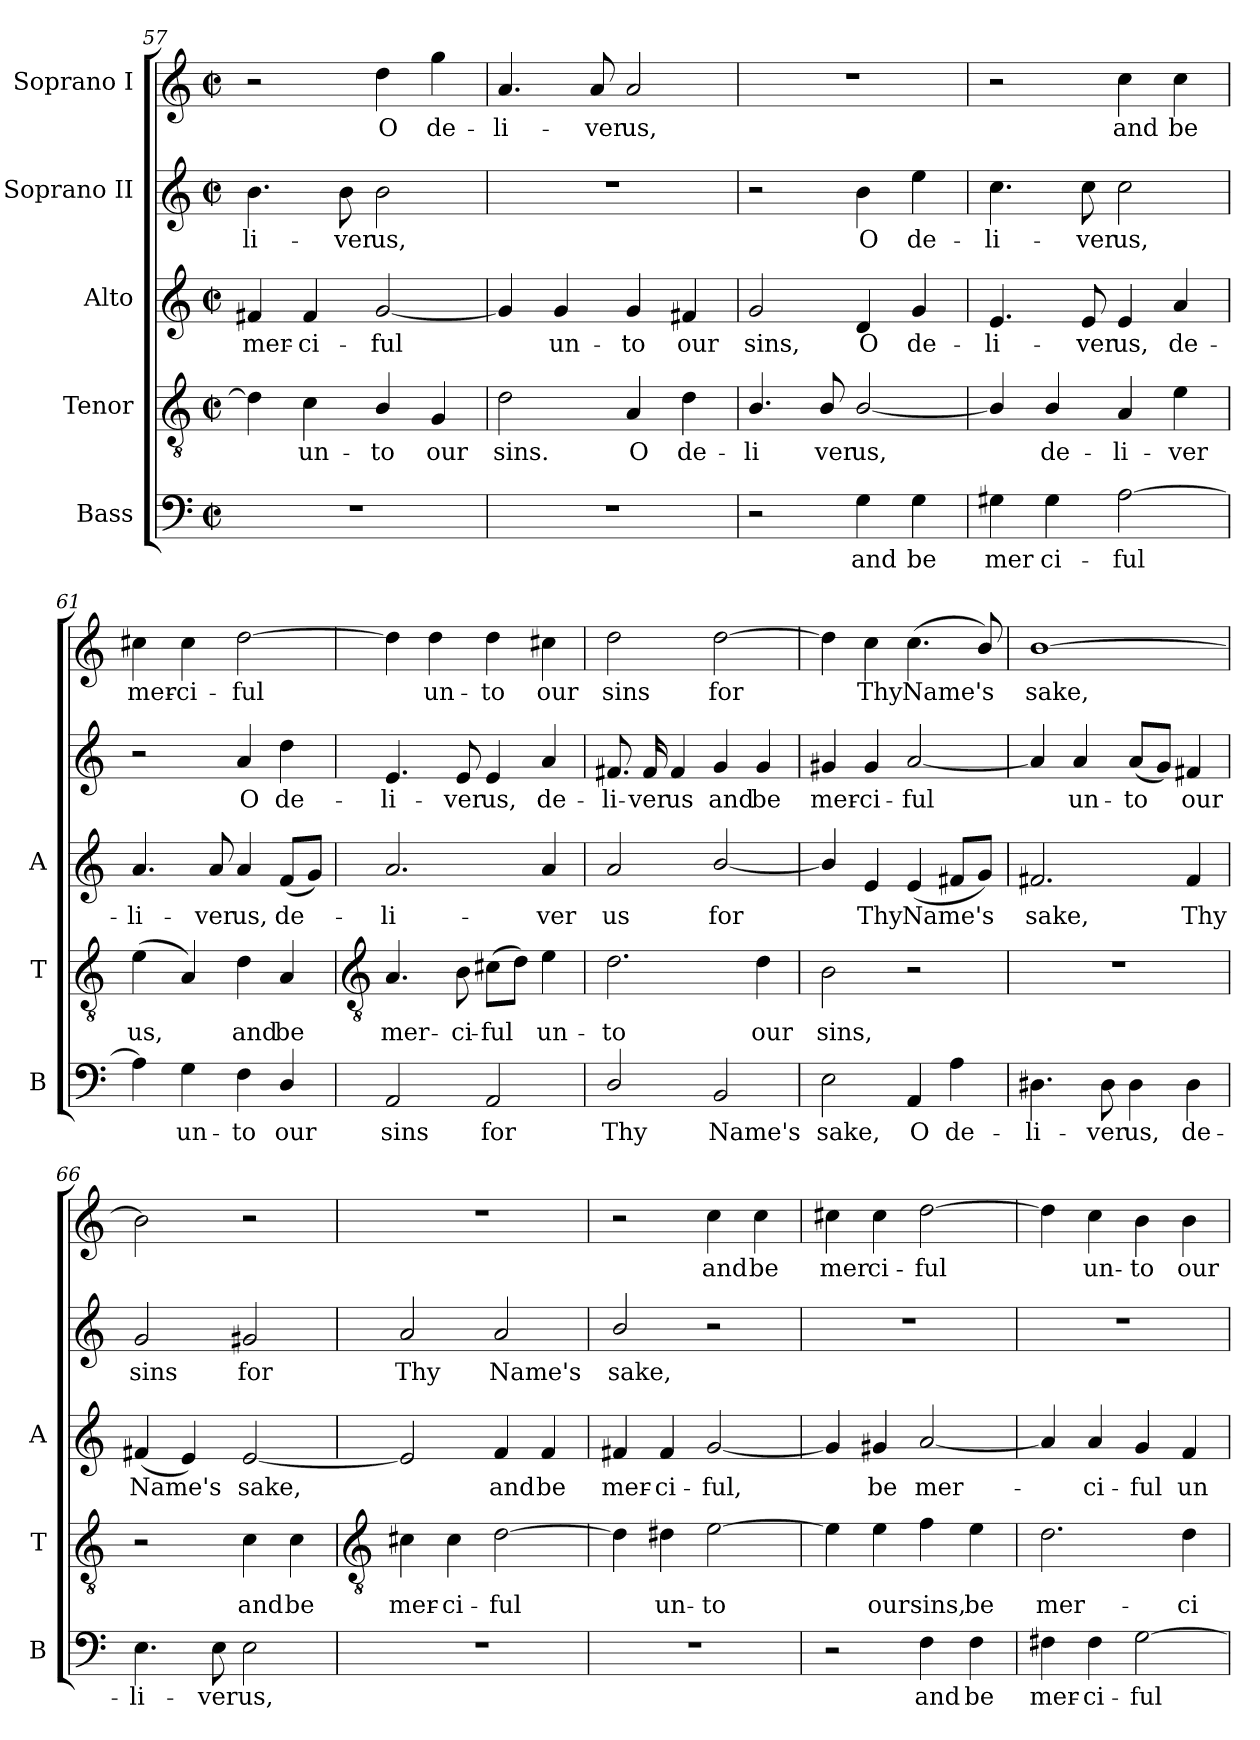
**kern	**text	**kern	**text	**kern	**text	**kern	**text	**kern	**text
*part5	*part5	*part4	*part4	*part3	*part3	*part2	*part2	*part1	*part1
*staff5	*staff5	*staff4	*staff4	*staff3	*staff3	*staff2	*staff2	*staff1	*staff1
*I"Bass	*	*I"Tenor	*	*I"Alto	*	*I"Soprano II	*	*I"Soprano I	*
*I'B	*	*I'T	*	*I'A	*	*	*	*	*
!!LO:LB:g=z
*clefF4	*	*clefGv2	*	*clefG2	*	*clefG2	*	*clefG2	*
*k[]	*	*k[]	*	*k[]	*	*k[]	*	*k[]	*
*C:	*	*C:	*	*C:	*	*C:	*	*C:	*
*M2/2	*	*M2/2	*	*M2/2	*	*M2/2	*	*M2/2	*
*met(c|)	*	*met(c|)	*	*met(c|)	*	*met(c|)	*	*met(c|)	*
=57	=57	=57	=57	=57	=57	=57	=57	=57	=57
!	!	!	!	!	!LO:LY:b	!	!LO:LY:b	!	!
1r	.	4d]	.	4f#X	mer-	4.b	-li-	2r	.
!	!	!	!LO:LY:b	!	!LO:LY:b	!	!	!	!
.	.	4c	un-	4f#	-ci-	.	.	.	.
!	!	!	!	!	!	!	!LO:LY:b	!	!
.	.	.	.	.	.	8b	-ver	.	.
!	!	!	!LO:LY:b	!	!LO:LY:b	!	!LO:LY:b	!	!LO:LY:b
.	.	4B/	-to	[2g	-ful	2b	us,	4dd	O
!	!	!	!LO:LY:b	!	!	!	!	!	!LO:LY:b
.	.	4G	our	.	.	.	.	4gg	de-
=58	=58	=58	=58	=58	=58	=58	=58	=58	=58
!	!	!	!LO:LY:b	!	!	!	!	!	!LO:LY:b
1r	.	2d	sins.	4g]	.	1r	.	4.a	-li-
!	!	!	!	!	!LO:LY:b	!	!	!	!
.	.	.	.	4g	un-	.	.	.	.
!	!	!	!	!	!	!	!	!	!LO:LY:b
.	.	.	.	.	.	.	.	8a	-ver
!	!	!	!LO:LY:b	!	!LO:LY:b	!	!	!	!LO:LY:b
.	.	4A	O	4g	-to	.	.	2a	us,
!	!	!	!LO:LY:b	!	!LO:LY:b	!	!	!	!
.	.	4d	de-	4f#X	our	.	.	.	.
=59	=59	=59	=59	=59	=59	=59	=59	=59	=59
!	!	!	!LO:LY:b	!	!LO:LY:b	!	!	!	!
2r	.	4.B/	-li	2g	sins,	2r	.	1r	.
!	!	!	!LO:LY:b	!	!	!	!	!	!
.	.	8B/	-ver	.	.	.	.	.	.
!	!LO:LY:b	!	!LO:LY:b	!	!LO:LY:b	!	!LO:LY:b	!	!
4G	and	[2B/	us,	4d	O	4b	O	.	.
!	!LO:LY:b	!	!	!	!LO:LY:b	!	!LO:LY:b	!	!
4G	be	.	.	4g	de-	4ee	de-	.	.
=60	=60	=60	=60	=60	=60	=60	=60	=60	=60
!	!LO:LY:b	!	!	!	!LO:LY:b	!	!LO:LY:b	!	!
4G#X	mer	4B/]	.	4.e	-li-	4.cc	-li-	2r	.
!	!LO:LY:b	!	!LO:LY:b	!	!	!	!	!	!
4G#	-ci-	4B/	de-	.	.	.	.	.	.
!	!	!	!	!	!LO:LY:b	!	!LO:LY:b	!	!
.	.	.	.	8e	-ver	8cc	-ver	.	.
!	!LO:LY:b	!	!LO:LY:b	!	!LO:LY:b	!	!LO:LY:b	!	!LO:LY:b
[2A	-ful	4A	-li-	4e	us,	2cc	us,	4cc	and
!	!	!	!LO:LY:b	!	!LO:LY:b	!	!	!	!LO:LY:b
.	.	4e	-ver	4a	de-	.	.	4cc	be
=61	=61	=61	=61	=61	=61	=61	=61	=61	=61
!	!	!	!LO:LY:b	!	!LO:LY:b	!	!	!	!LO:LY:b
4A]	.	(<4e	us,	4.a	-li-	2r	.	4cc#X	mer-
!	!LO:LY:b	!	!	!	!	!	!	!	!LO:LY:b
4G	un-	4A)	.	.	.	.	.	4cc#	-ci-
!	!	!	!	!	!LO:LY:b	!	!	!	!
.	.	.	.	8a	-ver	.	.	.	.
!	!LO:LY:b	!	!LO:LY:b	!	!LO:LY:b	!	!LO:LY:b	!	!LO:LY:b
4F	-to	4d	and	4a	us,	4a	O	[2dd	-ful
!	!LO:LY:b	!	!LO:LY:b	!	!LO:LY:b	!	!LO:LY:b	!	!
4D/	our	4A	be	(<8fL	de-	4dd	de-	.	.
.	.	.	.	8gJ)	.	.	.	.	.
!!LO:LB:g=z
=62	=62	=62	=62	=62	=62	=62	=62	=62	=62
*	*	*clefGv2	*	*	*	*	*	*	*
!	!LO:LY:b	!	!LO:LY:b	!	!LO:LY:b	!	!LO:LY:b	!	!
2AA	sins	4.A	mer-	2.a	li-	4.e	-li-	4dd]	.
!	!	!	!	!	!	!	!	!	!LO:LY:b
.	.	.	.	.	.	.	.	4dd	un-
!	!	!	!LO:LY:b	!	!	!	!LO:LY:b	!	!
.	.	8B	-ci-	.	.	8e	-ver	.	.
!	!LO:LY:b	!	!LO:LY:b	!	!	!	!LO:LY:b	!	!LO:LY:b
2AA	for	(>8c#XL	-ful	.	.	4e	us,	4dd	-to
.	.	8dJ)	.	.	.	.	.	.	.
!	!	!	!LO:LY:b	!	!LO:LY:b	!	!LO:LY:b	!	!LO:LY:b
.	.	4e	un-	4a	-ver	4a	de-	4cc#X	our
=63	=63	=63	=63	=63	=63	=63	=63	=63	=63
!	!LO:LY:b	!	!LO:LY:b	!	!LO:LY:b	!	!LO:LY:b	!	!LO:LY:b
2D/	Thy	2.d	-to	2a	us	8.f#X	-li-	2dd	sins
!	!	!	!	!	!	!	!LO:LY:b	!	!
.	.	.	.	.	.	16f#	-ver	.	.
!	!	!	!	!	!	!	!LO:LY:b	!	!
.	.	.	.	.	.	4f#	us	.	.
!	!LO:LY:b	!	!	!	!LO:LY:b	!	!LO:LY:b	!	!LO:LY:b
2BB	Name's	.	.	[2b/	for	4g	and	[2dd	for
!	!	!	!LO:LY:b	!	!	!	!LO:LY:b	!	!
.	.	4d	our	.	.	4g	be	.	.
=64	=64	=64	=64	=64	=64	=64	=64	=64	=64
!	!LO:LY:b	!	!LO:LY:b	!	!	!	!LO:LY:b	!	!
2E	sake,	2B	sins,	4b/]	.	4g#X	mer-	4dd]	.
!	!	!	!	!	!LO:LY:b	!	!LO:LY:b	!	!LO:LY:b
.	.	.	.	4e	Thy	4g#	-ci-	4cc	Thy
!	!LO:LY:b	!	!	!	!LO:LY:b	!	!LO:LY:b	!	!LO:LY:b
4AA	O	2r	.	(<4e	Name's	[2a	-ful	(<4.cc	Name's
!	!LO:LY:b	!	!	!	!	!	!	!	!
4A	de-	.	.	8f#XL	.	.	.	.	.
.	.	.	.	8gJ)	.	.	.	8b/)	.
=65	=65	=65	=65	=65	=65	=65	=65	=65	=65
!	!LO:LY:b	!	!	!	!LO:LY:b	!	!	!	!LO:LY:b
4.D#X	-li-	1r	.	2.f#X	sake,	4a]	.	[1b	sake,
!	!	!	!	!	!	!	!LO:LY:b	!	!
.	.	.	.	.	.	4a	un-	.	.
!	!LO:LY:b	!	!	!	!	!	!	!	!
8D#	-ver	.	.	.	.	.	.	.	.
!	!LO:LY:b	!	!	!	!	!	!LO:LY:b	!	!
4D#	us,	.	.	.	.	(<8aL	-to	.	.
.	.	.	.	.	.	8gJ)	.	.	.
!	!LO:LY:b	!	!	!	!LO:LY:b	!	!LO:LY:b	!	!
4D#	de-	.	.	4f#	Thy	4f#X	our	.	.
=66	=66	=66	=66	=66	=66	=66	=66	=66	=66
!	!LO:LY:b	!	!	!	!LO:LY:b	!	!LO:LY:b	!	!
4.E	-li-	2r	.	(<4f#X	Name's	2g	sins	2b]	.
.	.	.	.	4e)	.	.	.	.	.
!	!LO:LY:b	!	!	!	!	!	!	!	!
8E	-ver	.	.	.	.	.	.	.	.
!	!LO:LY:b	!	!LO:LY:b	!	!LO:LY:b	!	!LO:LY:b	!	!
2E	us,	4c	and	[2e	sake,	2g#X	for	2r	.
!	!	!	!LO:LY:b	!	!	!	!	!	!
.	.	4c	be	.	.	.	.	.	.
!!LO:LB:g=z
=67	=67	=67	=67	=67	=67	=67	=67	=67	=67
*	*	*clefGv2	*	*	*	*	*	*	*
!	!	!	!LO:LY:b	!	!	!	!LO:LY:b	!	!
1r	.	4c#X	mer-	2e]	.	2a	Thy	1r	.
!	!	!	!LO:LY:b	!	!	!	!	!	!
.	.	4c#	-ci-	.	.	.	.	.	.
!	!	!	!LO:LY:b	!	!LO:LY:b	!	!LO:LY:b	!	!
.	.	[2d	-ful	4f	and	2a	Name's	.	.
!	!	!	!	!	!LO:LY:b	!	!	!	!
.	.	.	.	4f	be	.	.	.	.
=68	=68	=68	=68	=68	=68	=68	=68	=68	=68
!	!	!	!	!	!LO:LY:b	!	!LO:LY:b	!	!
1r	.	4d]	.	4f#X	mer-	2b/	sake,	2r	.
!	!	!	!LO:LY:b	!	!LO:LY:b	!	!	!	!
.	.	4d#X	un-	4f#	-ci-	.	.	.	.
!	!	!	!LO:LY:b	!	!LO:LY:b	!	!	!	!LO:LY:b
.	.	[2e	-to	[2g	-ful,	2r	.	4cc	and
!	!	!	!	!	!	!	!	!	!LO:LY:b
.	.	.	.	.	.	.	.	4cc	be
=69	=69	=69	=69	=69	=69	=69	=69	=69	=69
!	!	!	!	!	!	!	!	!	!LO:LY:b
2r	.	4e]	.	4g]	.	1r	.	4cc#X	mer
!	!	!	!LO:LY:b	!	!LO:LY:b	!	!	!	!LO:LY:b
.	.	4e	our	4g#X	be	.	.	4cc#	-ci-
!	!LO:LY:b	!	!LO:LY:b	!	!LO:LY:b	!	!	!	!LO:LY:b
4F	and	4f	sins,	[2a	mer-	.	.	[2dd	-ful
!	!LO:LY:b	!	!LO:LY:b	!	!	!	!	!	!
4F	be	4e	be	.	.	.	.	.	.
=70	=70	=70	=70	=70	=70	=70	=70	=70	=70
!	!LO:LY:b	!	!LO:LY:b	!	!	!	!	!	!
4F#X	mer-	2.d	mer-	4a]	.	1r	.	4dd]	.
!	!LO:LY:b	!	!	!	!LO:LY:b	!	!	!	!LO:LY:b
4F#	-ci-	.	.	4a	ci-	.	.	4cc	un-
!	!LO:LY:b	!	!	!	!LO:LY:b	!	!	!	!LO:LY:b
[2G	-ful	.	.	4g	-ful	.	.	4b	-to
!	!	!	!LO:LY:b	!	!LO:LY:b	!	!	!	!LO:LY:b
.	.	4d	-ci-	4f	un-	.	.	4b	our
=	=	=	=	=	=	=	=	=	=
*-	*-	*-	*-	*-	*-	*-	*-	*-	*-
